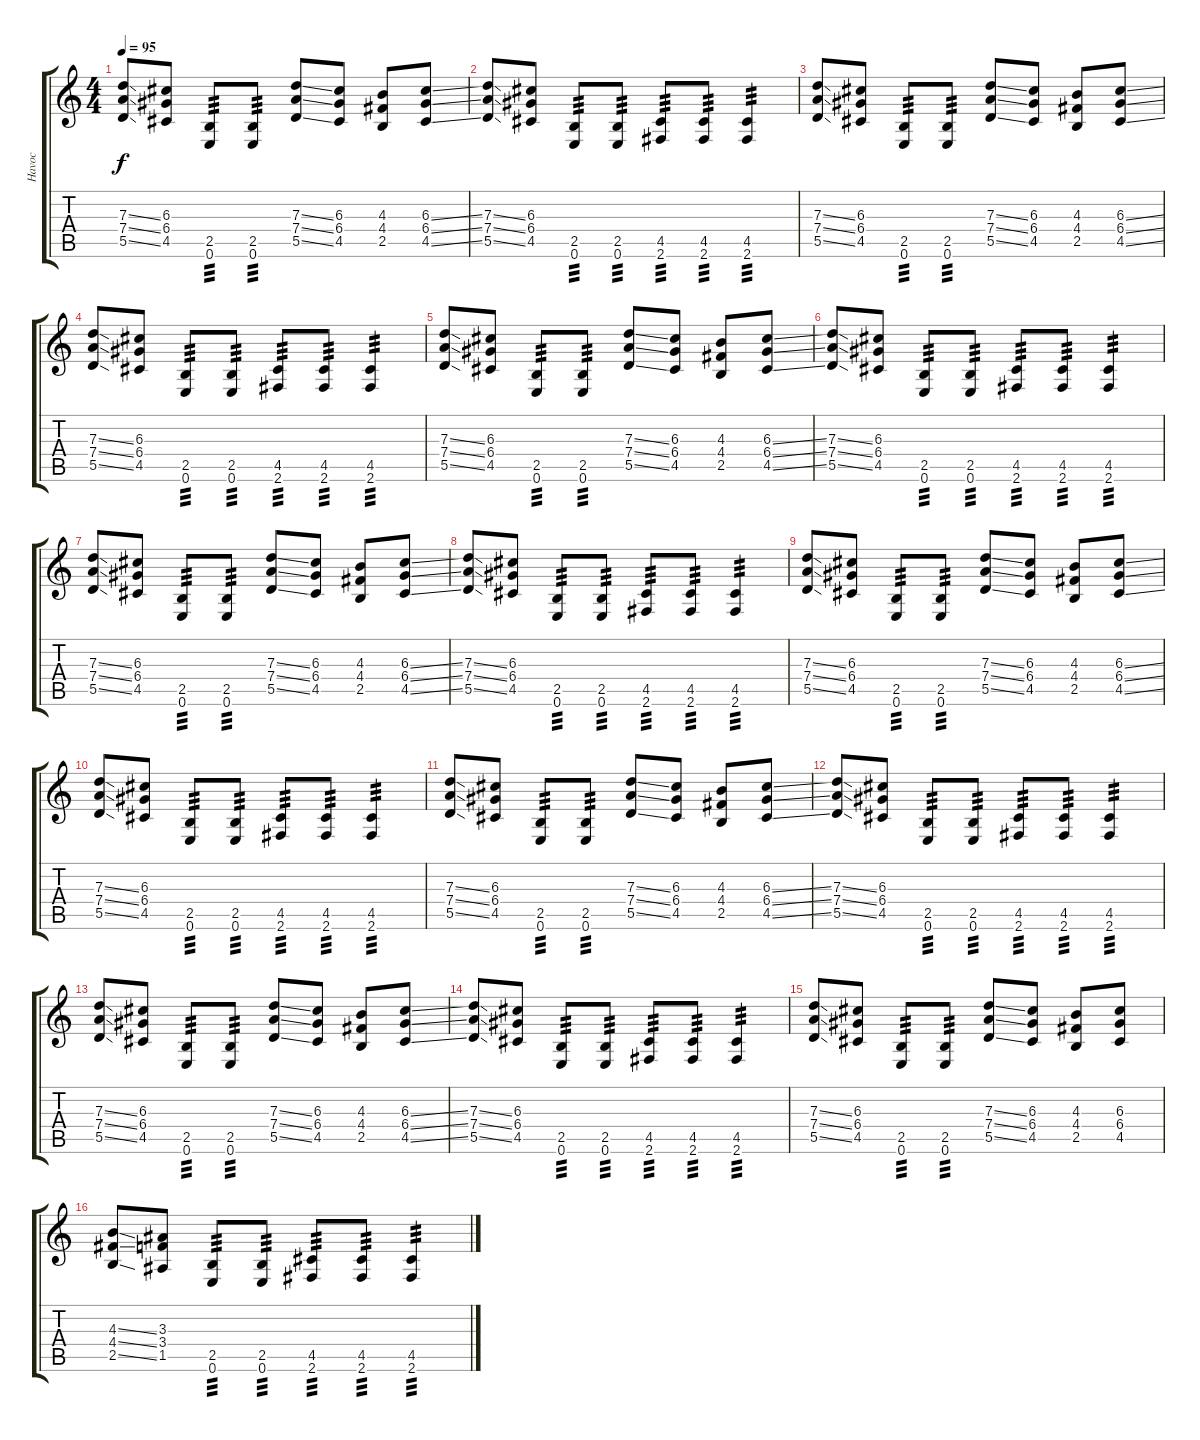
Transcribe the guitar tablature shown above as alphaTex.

\track ("Havoc" "Havoc") {instrument distortionguitar}
\staff {score tabs}
\tuning (E4 B3 G3 D3 A2 E2) {hide}
\ts (4 4)
\tempo 95
\clef g2
\ks c
(7.3{ss} 7.4{ss} 5.5{ss}).8{dy f instrument distortionguitar} (6.3 6.4 4.5).8 (2.5 0.6).8{tp 3} (2.5 0.6).8{tp 3} (7.3{ss} 7.4{ss} 5.5{ss}).8 (6.3 6.4 4.5).8 (4.3 4.4 2.5).8 (6.3{ss} 6.4{ss} 4.5{ss}).8 |
(7.3{ss} 7.4{ss} 5.5{ss}).8 (6.3 6.4 4.5).8 (2.5 0.6).8{tp 3} (2.5 0.6).8{tp 3} (4.5 2.6).8{tp 3} (4.5 2.6).8{tp 3} (4.5 2.6).4{tp 3} |
(7.3{ss} 7.4{ss} 5.5{ss}).8 (6.3 6.4 4.5).8 (2.5 0.6).8{tp 3} (2.5 0.6).8{tp 3} (7.3{ss} 7.4{ss} 5.5{ss}).8 (6.3 6.4 4.5).8 (4.3 4.4 2.5).8 (6.3{ss} 6.4{ss} 4.5{ss}).8 |
(7.3{ss} 7.4{ss} 5.5{ss}).8 (6.3 6.4 4.5).8 (2.5 0.6).8{tp 3} (2.5 0.6).8{tp 3} (4.5 2.6).8{tp 3} (4.5 2.6).8{tp 3} (4.5 2.6).4{tp 3} |
(7.3{ss} 7.4{ss} 5.5{ss}).8 (6.3 6.4 4.5).8 (2.5 0.6).8{tp 3} (2.5 0.6).8{tp 3} (7.3{ss} 7.4{ss} 5.5{ss}).8 (6.3 6.4 4.5).8 (4.3 4.4 2.5).8 (6.3{ss} 6.4{ss} 4.5{ss}).8 |
(7.3{ss} 7.4{ss} 5.5{ss}).8 (6.3 6.4 4.5).8 (2.5 0.6).8{tp 3} (2.5 0.6).8{tp 3} (4.5 2.6).8{tp 3} (4.5 2.6).8{tp 3} (4.5 2.6).4{tp 3} |
(7.3{ss} 7.4{ss} 5.5{ss}).8 (6.3 6.4 4.5).8 (2.5 0.6).8{tp 3} (2.5 0.6).8{tp 3} (7.3{ss} 7.4{ss} 5.5{ss}).8 (6.3 6.4 4.5).8 (4.3 4.4 2.5).8 (6.3{ss} 6.4{ss} 4.5{ss}).8 |
(7.3{ss} 7.4{ss} 5.5{ss}).8 (6.3 6.4 4.5).8 (2.5 0.6).8{tp 3} (2.5 0.6).8{tp 3} (4.5 2.6).8{tp 3} (4.5 2.6).8{tp 3} (4.5 2.6).4{tp 3} |
(7.3{ss} 7.4{ss} 5.5{ss}).8 (6.3 6.4 4.5).8 (2.5 0.6).8{tp 3} (2.5 0.6).8{tp 3} (7.3{ss} 7.4{ss} 5.5{ss}).8 (6.3 6.4 4.5).8 (4.3 4.4 2.5).8 (6.3{ss} 6.4{ss} 4.5{ss}).8 |
(7.3{ss} 7.4{ss} 5.5{ss}).8 (6.3 6.4 4.5).8 (2.5 0.6).8{tp 3} (2.5 0.6).8{tp 3} (4.5 2.6).8{tp 3} (4.5 2.6).8{tp 3} (4.5 2.6).4{tp 3} |
(7.3{ss} 7.4{ss} 5.5{ss}).8 (6.3 6.4 4.5).8 (2.5 0.6).8{tp 3} (2.5 0.6).8{tp 3} (7.3{ss} 7.4{ss} 5.5{ss}).8 (6.3 6.4 4.5).8 (4.3 4.4 2.5).8 (6.3{ss} 6.4{ss} 4.5{ss}).8 |
(7.3{ss} 7.4{ss} 5.5{ss}).8 (6.3 6.4 4.5).8 (2.5 0.6).8{tp 3} (2.5 0.6).8{tp 3} (4.5 2.6).8{tp 3} (4.5 2.6).8{tp 3} (4.5 2.6).4{tp 3} |
(7.3{ss} 7.4{ss} 5.5{ss}).8 (6.3 6.4 4.5).8 (2.5 0.6).8{tp 3} (2.5 0.6).8{tp 3} (7.3{ss} 7.4{ss} 5.5{ss}).8 (6.3 6.4 4.5).8 (4.3 4.4 2.5).8 (6.3{ss} 6.4{ss} 4.5{ss}).8 |
(7.3{ss} 7.4{ss} 5.5{ss}).8 (6.3 6.4 4.5).8 (2.5 0.6).8{tp 3} (2.5 0.6).8{tp 3} (4.5 2.6).8{tp 3} (4.5 2.6).8{tp 3} (4.5 2.6).4{tp 3} |
(7.3{ss} 7.4{ss} 5.5{ss}).8 (6.3 6.4 4.5).8 (2.5 0.6).8{tp 3} (2.5 0.6).8{tp 3} (7.3{ss} 7.4{ss} 5.5{ss}).8 (6.3 6.4 4.5).8 (4.3 4.4 2.5).8 (6.3 6.4 4.5).8 |
(4.3{ss} 4.4{ss} 2.5{ss}).8 (3.3 3.4 1.5).8 (2.5 0.6).8{tp 3} (2.5 0.6).8{tp 3} (4.5 2.6).8{tp 3} (4.5 2.6).8{tp 3} (4.5 2.6).4{tp 3}
